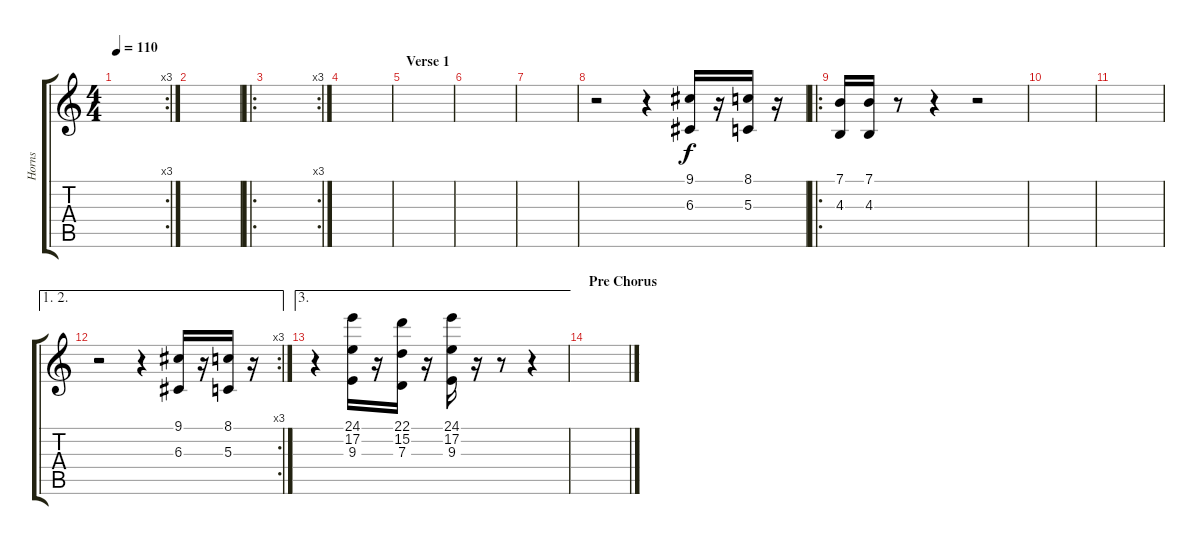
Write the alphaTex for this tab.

\track ("Horns" "Horns") {instrument brasssection}
\staff {score tabs}
\tuning (E4 B3 G3 D3 A2 E2) {hide}
\rc 3
\ts (4 4)
\tempo 110
\clef g2
\ks c
|
|
\ro
\rc 3
|
|
\section ("" "Verse 1")
|
|
|
r.2 r.4 (9.1 6.3).16 r.16 (8.1 5.3).16 r.16 |
\ro
(7.1 4.3).16 (7.1 4.3).16 r.8 r.4 r.2 |
|
|
\ae (1 2)
\rc 3
r.2 r.4 (9.1 6.3).16 r.16 (8.1 5.3).16 r.16 |
\ae 3
r.4 (24.1 17.2 9.3).16 r.16 (22.1 15.2 7.3).16 r.16 (24.1 17.2 9.3).16 r.16 r.8 r.4 |
\section ("" "Pre Chorus")
